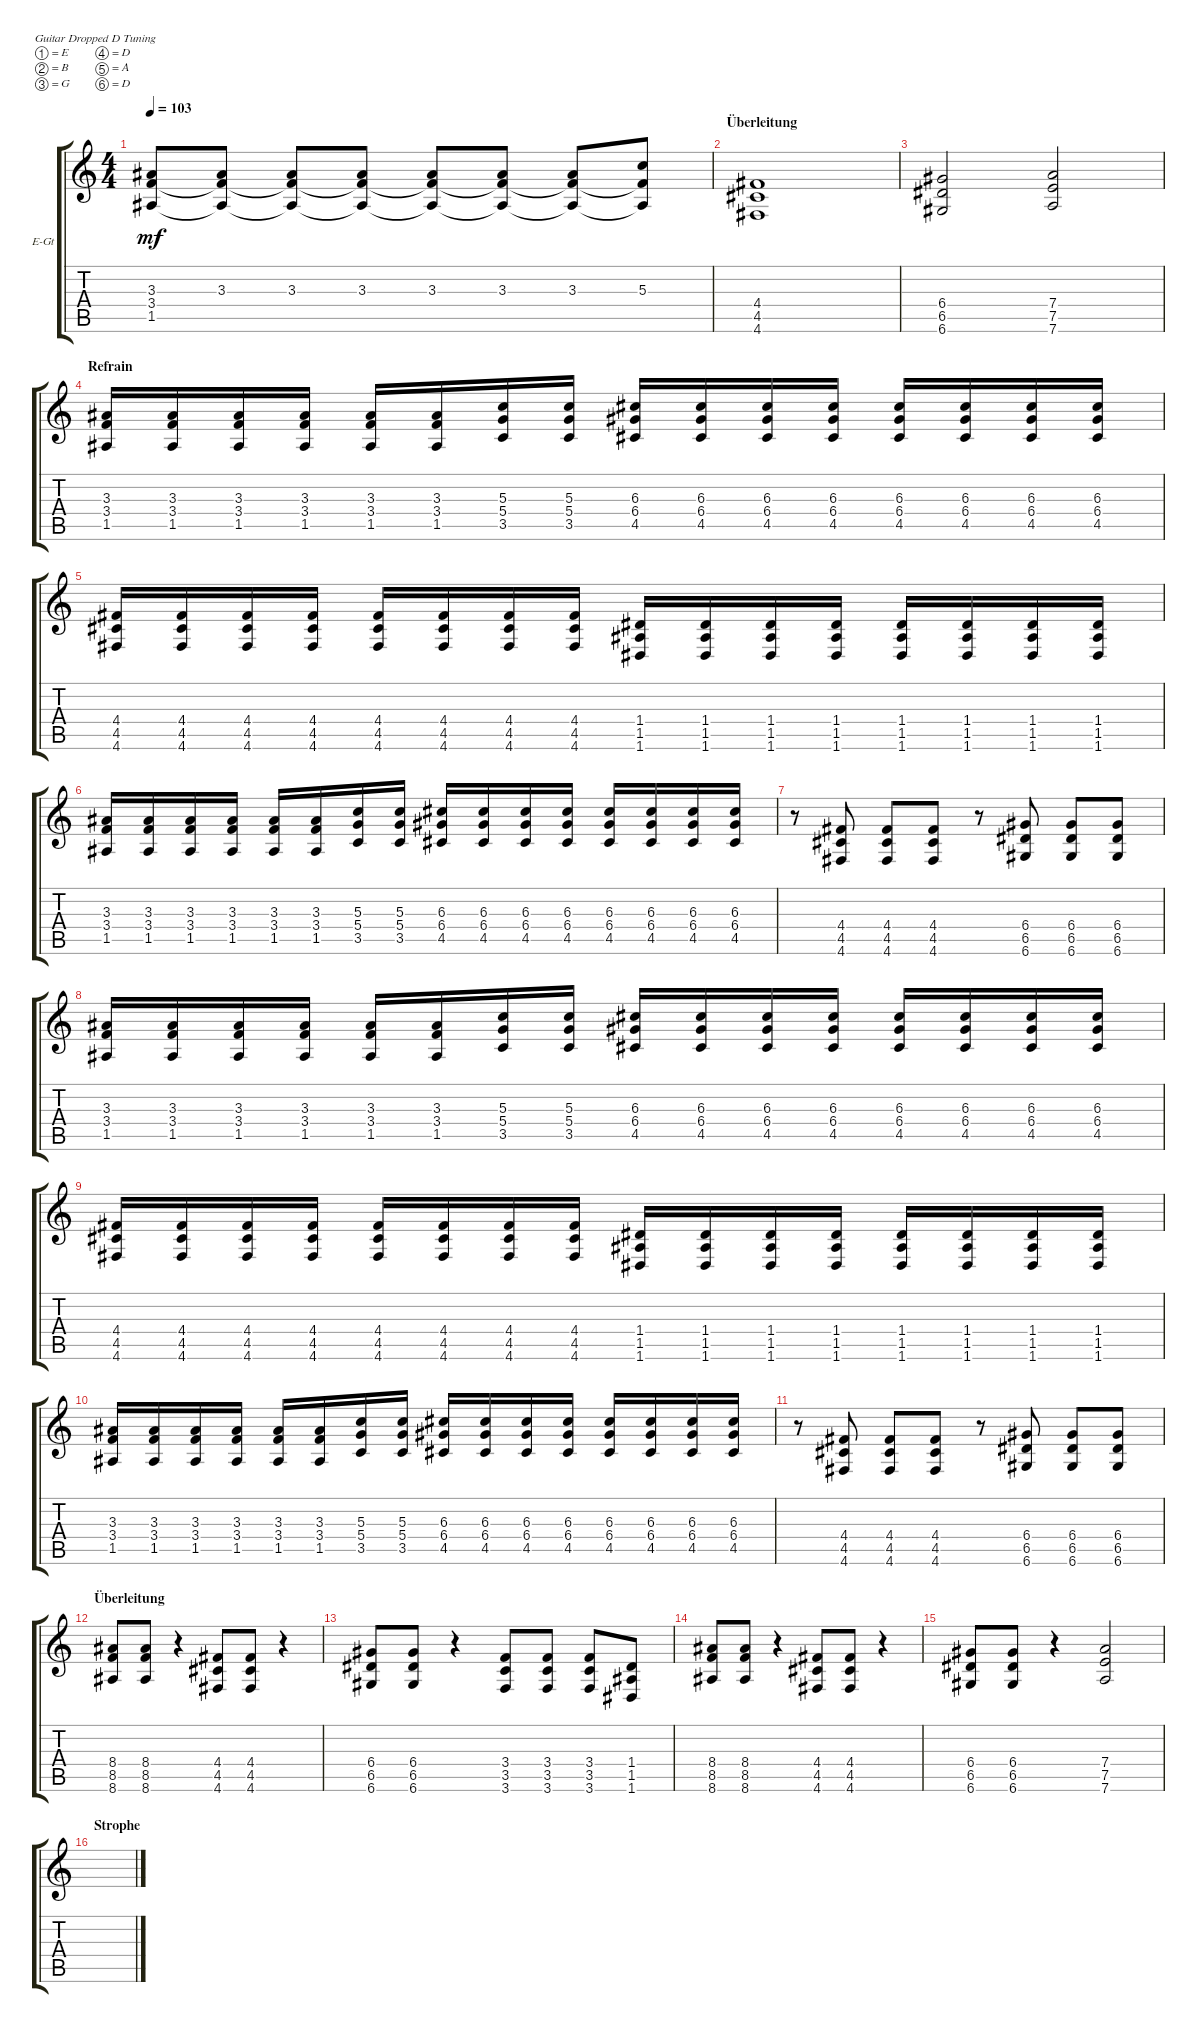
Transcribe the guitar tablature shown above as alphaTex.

\defaultSystemsLayout 4
\bracketExtendMode groupsimilarinstruments
\firstSystemTrackNameOrientation horizontal
\otherSystemsTrackNameOrientation horizontal
\track ("Electric Guitar" "E-Gt") {instrument overdrivenguitar}
\staff {score tabs}
\tuning (E4 B3 G3 D3 A2 D2)
\ts (4 4)
\tempo 103
\clef g2
\ks c
(3.3 3.4{t} 1.5{t}).8{dy mf} (3.3 3.4{t} 1.5{t}).8 (3.3 3.4{t} 1.5{t}).8 (3.3 3.4{t} 1.5{t}).8 (3.3 3.4{t} 1.5{t}).8 (3.3 3.4{t} 1.5{t}).8 (3.3 3.4{t} 1.5{t}).8 (5.3 3.4{t} 1.5{t}).8 |
\section ("" "Überleitung")
(4.6 4.5 4.4).1 |
(6.4 6.5 6.6).2 (7.6 7.5 7.4).2 |
\section ("" "Refrain")
(1.5 3.4 3.3).16 (1.5 3.4 3.3).16 (1.5 3.4 3.3).16 (1.5 3.4 3.3).16 (1.5 3.4 3.3).16 (1.5 3.4 3.3).16 (3.5 5.4 5.3).16 (3.5 5.4 5.3).16 (4.5 6.4 6.3).16 (4.5 6.4 6.3).16 (4.5 6.4 6.3).16 (4.5 6.4 6.3).16 (4.5 6.4 6.3).16 (4.5 6.4 6.3).16 (4.5 6.4 6.3).16 (4.5 6.4 6.3).16 |
(4.6 4.5 4.4).16 (4.6 4.5 4.4).16 (4.6 4.5 4.4).16 (4.6 4.5 4.4).16 (4.6 4.5 4.4).16 (4.6 4.5 4.4).16 (4.6 4.5 4.4).16 (4.6 4.5 4.4).16 (1.6 1.5 1.4).16 (1.6 1.5 1.4).16 (1.6 1.5 1.4).16 (1.6 1.5 1.4).16 (1.6 1.5 1.4).16 (1.6 1.5 1.4).16 (1.6 1.5 1.4).16 (1.6 1.5 1.4).16 |
(1.5 3.4 3.3).16 (1.5 3.4 3.3).16 (1.5 3.4 3.3).16 (1.5 3.4 3.3).16 (1.5 3.4 3.3).16 (1.5 3.4 3.3).16 (3.5 5.4 5.3).16 (3.5 5.4 5.3).16 (4.5 6.4 6.3).16 (4.5 6.4 6.3).16 (4.5 6.4 6.3).16 (4.5 6.4 6.3).16 (4.5 6.4 6.3).16 (4.5 6.4 6.3).16 (4.5 6.4 6.3).16 (4.5 6.4 6.3).16 |
r.8 (4.6 4.5 4.4).8 (4.6 4.4 4.5).8 (4.6 4.5 4.4).8 r.8 (6.6 6.4 6.5).8 (6.6 6.5 6.4).8 (6.6 6.4 6.5).8 |
(1.5 3.4 3.3).16 (1.5 3.4 3.3).16 (1.5 3.4 3.3).16 (1.5 3.4 3.3).16 (1.5 3.4 3.3).16 (1.5 3.4 3.3).16 (3.5 5.4 5.3).16 (3.5 5.4 5.3).16 (4.5 6.4 6.3).16 (4.5 6.4 6.3).16 (4.5 6.4 6.3).16 (4.5 6.4 6.3).16 (4.5 6.4 6.3).16 (4.5 6.4 6.3).16 (4.5 6.4 6.3).16 (4.5 6.4 6.3).16 |
(4.6 4.5 4.4).16 (4.6 4.5 4.4).16 (4.6 4.5 4.4).16 (4.6 4.5 4.4).16 (4.6 4.5 4.4).16 (4.6 4.5 4.4).16 (4.6 4.5 4.4).16 (4.6 4.5 4.4).16 (1.6 1.5 1.4).16 (1.6 1.5 1.4).16 (1.6 1.5 1.4).16 (1.6 1.5 1.4).16 (1.6 1.5 1.4).16 (1.6 1.5 1.4).16 (1.6 1.5 1.4).16 (1.6 1.5 1.4).16 |
(1.5 3.4 3.3).16 (1.5 3.4 3.3).16 (1.5 3.4 3.3).16 (1.5 3.4 3.3).16 (1.5 3.4 3.3).16 (1.5 3.4 3.3).16 (3.5 5.4 5.3).16 (3.5 5.4 5.3).16 (4.5 6.4 6.3).16 (4.5 6.4 6.3).16 (4.5 6.4 6.3).16 (4.5 6.4 6.3).16 (4.5 6.4 6.3).16 (4.5 6.4 6.3).16 (4.5 6.4 6.3).16 (4.5 6.4 6.3).16 |
r.8 (4.6 4.5 4.4).8 (4.6 4.4 4.5).8 (4.6 4.5 4.4).8 r.8 (6.6 6.4 6.5).8 (6.6 6.5 6.4).8 (6.6 6.4 6.5).8 |
\section ("" "Überleitung")
(8.6 8.5 8.4).8 (8.4 8.5 8.6).8 r.4 (4.6 4.5 4.4).8 (4.4 4.5 4.6).8 r.4 |
(6.6 6.5 6.4).8 (6.6 6.5 6.4).8 r.4 (3.4 3.5 3.6).8 (3.4 3.5 3.6).8 (3.6 3.5 3.4).8 (1.4 1.5 1.6).8 |
(8.6 8.5 8.4).8 (8.4 8.5 8.6).8 r.4 (4.6 4.5 4.4).8 (4.4 4.5 4.6).8 r.4 |
(6.6 6.5 6.4).8 (6.6 6.5 6.4).8 r.4 (7.5 7.6 7.4).2 |
\section ("" "Strophe")
